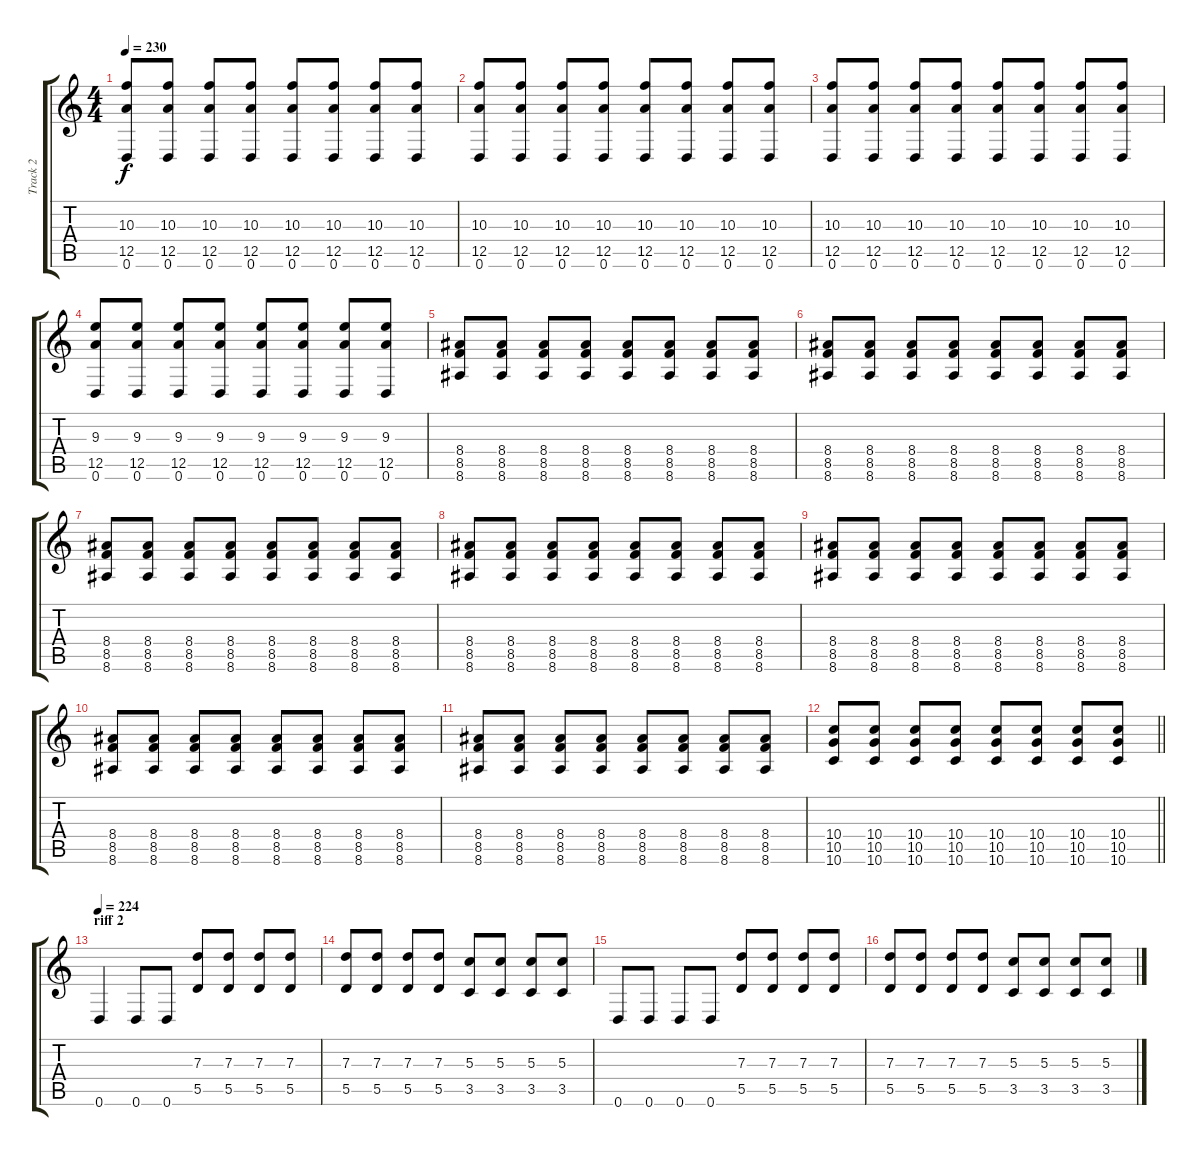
\track ("Track 2" "Track 2") {instrument distortionguitar}
\staff {score tabs}
\tuning (E4 B3 G3 D3 A2 D2) {hide}
\ts (4 4)
\tempo 230
\clef g2
\ks c
(10.3 12.5 0.6).8{dy f} (10.3 12.5 0.6).8 (10.3 12.5 0.6).8 (10.3 12.5 0.6).8 (10.3 12.5 0.6).8 (10.3 12.5 0.6).8 (10.3 12.5 0.6).8 (10.3 12.5 0.6).8 |
(10.3 12.5 0.6).8 (10.3 12.5 0.6).8 (10.3 12.5 0.6).8 (10.3 12.5 0.6).8 (10.3 12.5 0.6).8 (10.3 12.5 0.6).8 (10.3 12.5 0.6).8 (10.3 12.5 0.6).8 |
(10.3 12.5 0.6).8 (10.3 12.5 0.6).8 (10.3 12.5 0.6).8 (10.3 12.5 0.6).8 (10.3 12.5 0.6).8 (10.3 12.5 0.6).8 (10.3 12.5 0.6).8 (10.3 12.5 0.6).8 |
(9.3 12.5 0.6).8 (9.3 12.5 0.6).8 (9.3 12.5 0.6).8 (9.3 12.5 0.6).8 (9.3 12.5 0.6).8 (9.3 12.5 0.6).8 (9.3 12.5 0.6).8 (9.3 12.5 0.6).8 |
(8.4 8.5 8.6).8 (8.4 8.5 8.6).8 (8.4 8.5 8.6).8 (8.4 8.5 8.6).8 (8.4 8.5 8.6).8 (8.4 8.5 8.6).8 (8.4 8.5 8.6).8 (8.4 8.5 8.6).8 |
(8.4 8.5 8.6).8 (8.4 8.5 8.6).8 (8.4 8.5 8.6).8 (8.4 8.5 8.6).8 (8.4 8.5 8.6).8 (8.4 8.5 8.6).8 (8.4 8.5 8.6).8 (8.4 8.5 8.6).8 |
(8.4 8.5 8.6).8 (8.4 8.5 8.6).8 (8.4 8.5 8.6).8 (8.4 8.5 8.6).8 (8.4 8.5 8.6).8 (8.4 8.5 8.6).8 (8.4 8.5 8.6).8 (8.4 8.5 8.6).8 |
(8.4 8.5 8.6).8 (8.4 8.5 8.6).8 (8.4 8.5 8.6).8 (8.4 8.5 8.6).8 (8.4 8.5 8.6).8 (8.4 8.5 8.6).8 (8.4 8.5 8.6).8 (8.4 8.5 8.6).8 |
(8.4 8.5 8.6).8 (8.4 8.5 8.6).8 (8.4 8.5 8.6).8 (8.4 8.5 8.6).8 (8.4 8.5 8.6).8 (8.4 8.5 8.6).8 (8.4 8.5 8.6).8 (8.4 8.5 8.6).8 |
(8.4 8.5 8.6).8 (8.4 8.5 8.6).8 (8.4 8.5 8.6).8 (8.4 8.5 8.6).8 (8.4 8.5 8.6).8 (8.4 8.5 8.6).8 (8.4 8.5 8.6).8 (8.4 8.5 8.6).8 |
(8.4 8.5 8.6).8 (8.4 8.5 8.6).8 (8.4 8.5 8.6).8 (8.4 8.5 8.6).8 (8.4 8.5 8.6).8 (8.4 8.5 8.6).8 (8.4 8.5 8.6).8 (8.4 8.5 8.6).8 |
\barLineRight lightlight
(10.4 10.5 10.6).8 (10.4 10.5 10.6).8 (10.4 10.5 10.6).8 (10.4 10.5 10.6).8 (10.4 10.5 10.6).8 (10.4 10.5 10.6).8 (10.4 10.5 10.6).8 (10.4 10.5 10.6).8 |
\section ("" "riff 2")
\tempo 224
0.6.4 0.6.8 0.6.8 (7.3 5.5).8 (7.3 5.5).8 (7.3 5.5).8 (7.3 5.5).8 |
(7.3 5.5).8 (7.3 5.5).8 (7.3 5.5).8 (7.3 5.5).8 (5.3 3.5).8 (5.3 3.5).8 (5.3 3.5).8 (5.3 3.5).8 |
0.6.8 0.6.8 0.6.8 0.6.8 (7.3 5.5).8 (7.3 5.5).8 (7.3 5.5).8 (7.3 5.5).8 |
(7.3 5.5).8 (7.3 5.5).8 (7.3 5.5).8 (7.3 5.5).8 (5.3 3.5).8 (5.3 3.5).8 (5.3 3.5).8 (5.3 3.5).8
